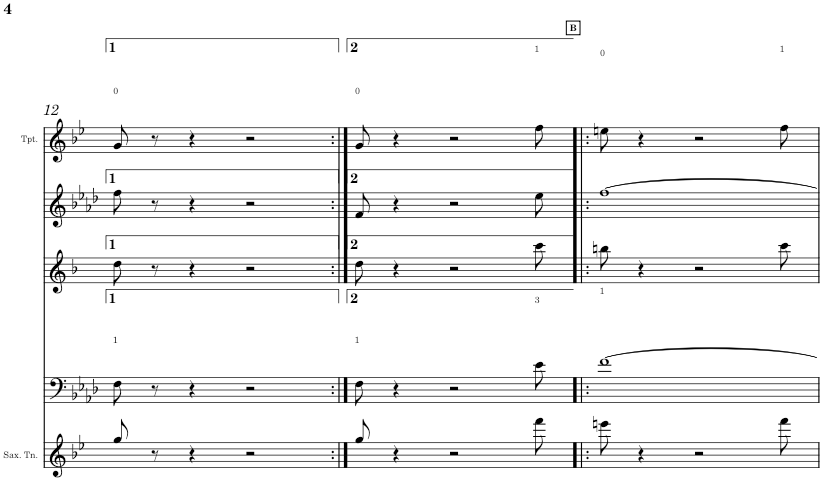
**kern	**kern	**kern	**kern	**kern
*part5	*part4	*part3	*part2	*part1
*staff5	*staff4	*staff3	*staff2	*staff1
*I"Saxofone Tenor	*I"Trombone	*I"Saxofone Alto	*I"Flauta	*I"Trumpet in Bb
*I'Sax. Tn.	*I'Trb	*	*I'Fl	*I'Tpt.
!!LO:PB:g=z
*clefG2	*clefF4	*clefG2	*clefG2	*clefG2
*Trd8c14	*	*Trd5c9	*	*Trd1c2
*k[b-e-]	*k[b-e-a-d-]	*k[b-]	*k[b-e-a-d-]	*k[b-e-]
*B-:	*A-:	*F:	*A-:	*B-:
*M4/4	*M4/4	*M4/4	*M4/4	*M4/4
=12	=12	=12	=12	=12
!	!	!	!	!LO:TX:a:t=0
!	!LO:TX:a:t=1	!	!	!
8gg/	8F\	8dd\	8ff\	8g/
8r	8r	8r	8r	8r
4r	4r	4r	4r	4r
2r	2r	2r	2r	2r
=13:|!	=13:|!	=13:|!	=13:|!	=13:|!
!	!	!	!	!LO:TX:a:t=0
!	!LO:TX:a:t=1	!	!	!
8gg/	8F\	8dd\	8f/	8g/
4r	4r	4r	4r	4r
2r	2r	2r	2r	2r
!	!	!	!	!LO:TX:a:t=1
!	!LO:TX:a:t=3	!	!	!
8fff\	8e-\	8ccc\	8ee-\	8ff\
!!LO:REH:place=s1:a:B:cj:t=B
=14!|:	=14!|:	=14!|:	=14!|:	=14!|:
!	!	!	!	!LO:TX:a:t=0
!	!LO:TX:a:t=1	!	!	!
8eeen\	[>1f	8bbn\	[>1ff	8een\
4r	.	4r	.	4r
2r	.	2r	.	2r
!	!	!	!	!LO:TX:a:t=1
8fff\	.	8ccc\	.	8ff\
=	=	=	=	=
*-	*-	*-	*-	*-
